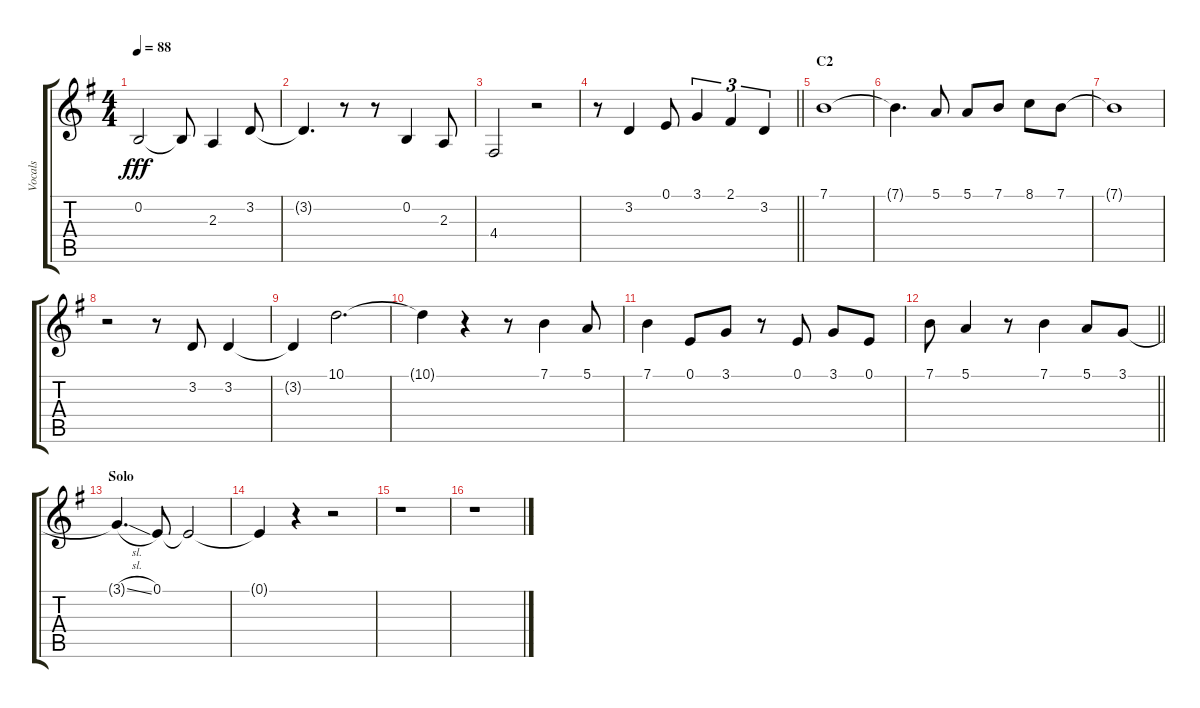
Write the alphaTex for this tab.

\track ("Vocals" "Vocals") {instrument voiceoohs}
\staff {score tabs}
\tuning (E4 B3 G3 D3 A2 E2) {hide}
\ts (4 4)
\tempo 88
\clef g2
\ks g
0.2.2{dy fff} 0.2{t}.8 2.3.4 3.2.8 |
3.2{t}.4{d} r.8 r.8 0.2.4 2.3.8 |
4.4.2 r.2 |
\barLineRight lightlight
r.8 3.2.4 0.1.8 3.1.4{tu (3 2)} 2.1.4{tu (3 2)} 3.2.4{tu (3 2)} |
\section ("" "C2")
7.1.1 |
7.1{t}.4{d} 5.1.8 5.1.8 7.1.8 8.1.8 7.1.8 |
7.1{t}.1 |
r.2 r.8 3.2.8 3.2.4 |
3.2{t}.4 10.1.2{d} |
10.1{t}.4 r.4 r.8 7.1.4 5.1.8 |
7.1.4 0.1.8 3.1.8 r.8 0.1.8 3.1.8 0.1.8 |
\barLineRight lightlight
7.1.8 5.1.4 r.8 7.1.4 5.1.8 3.1.8 |
\section ("" "Solo")
3.1{sl t}.4{d} 0.1.8 0.1{t}.2 |
0.1{t}.4 r.4 r.2 |
r.1 |
r.1
